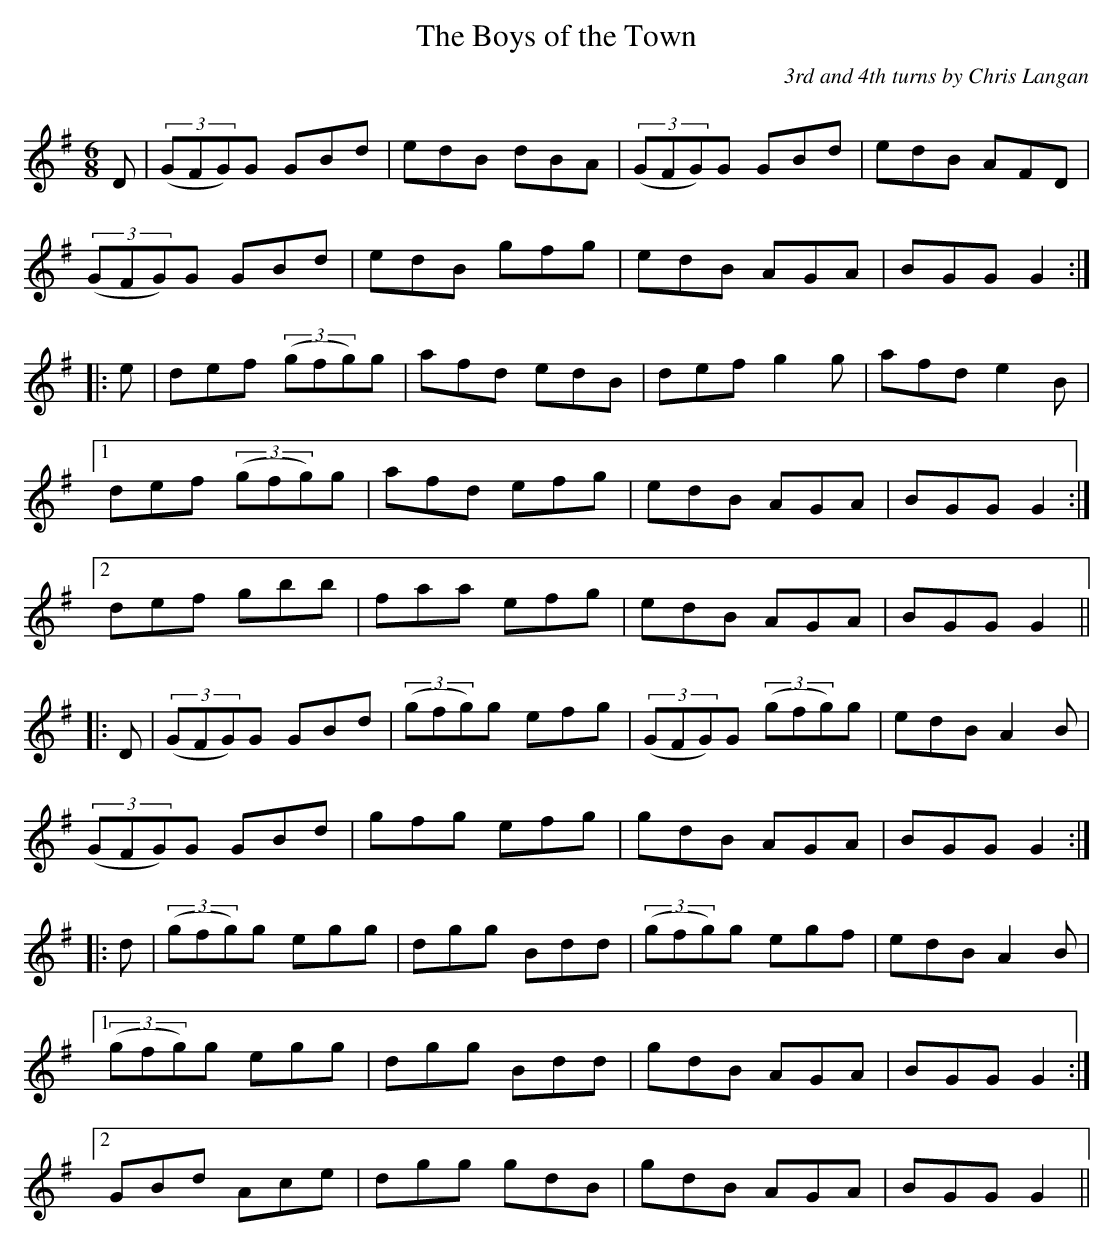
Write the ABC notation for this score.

X:1
T:The Boys of the Town
C:3rd and 4th turns by Chris Langan
Q:300
L:1/8
M:6/8
K:G
D|(3(GFG)G GBd|edB dBA|(3(GFG)G GBd|edB AFD|
(3(GFG)G GBd|edB gfg|edB AGA|BGG G2:|
|:e|def (3(gfg)g|afd edB|def g2 g|afd e2 B|
[1def (3(gfg)g|afd efg|edB AGA|BGG G2:|
[2def gbb|faa efg|edB AGA|BGG G2||
|:D|(3(GFG)G GBd|(3(gfg)g efg|(3(GFG)G (3(gfg)g|edB A2 B|
(3(GFG)G GBd|gfg efg|gdB AGA|BGG G2:|
|:d|(3(gfg)g egg|dgg Bdd|(3(gfg)g egf|edB A2 B|
[1(3(gfg)g egg|dgg Bdd|gdB AGA|BGG G2:|
[2GBd Ace|dgg gdB|gdB AGA|BGG G2||
